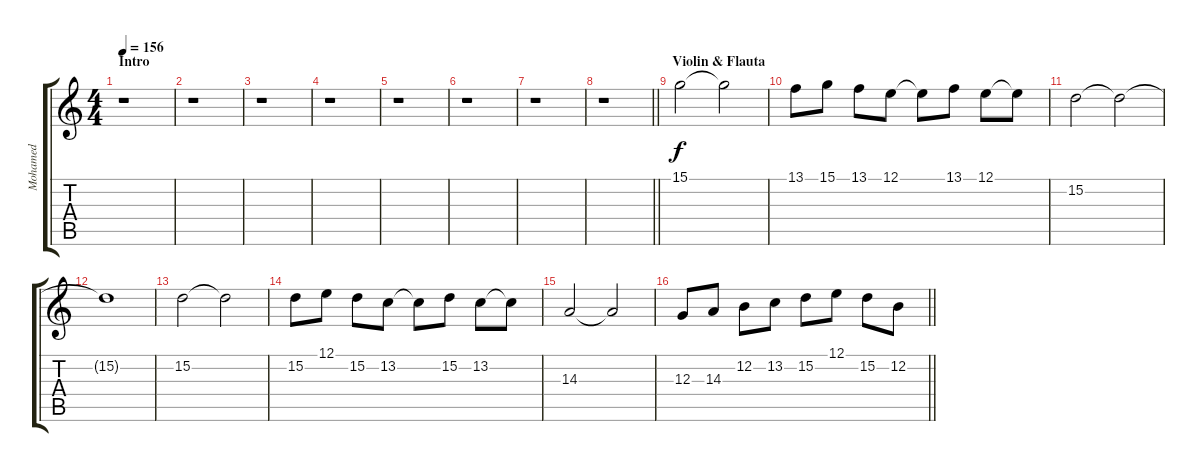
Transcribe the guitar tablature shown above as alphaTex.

\track ("Mohamed" "Mohamed") {instrument violin}
\staff {score tabs}
\tuning (E4 B3 G3 D3 A2 E2) {hide}
\ts (4 4)
\section ("" "Intro")
\tempo 156
\clef g2
\ks c
r.1{dy f instrument violin} |
r.1 |
r.1 |
r.1 |
r.1 |
r.1 |
r.1 |
\barLineRight lightlight
r.1 |
\section ("" "Violin & Flauta")
15.1.2 15.1{t}.2 |
13.1.8 15.1.8 13.1.8 12.1.8 12.1{t}.8 13.1.8 12.1.8 12.1{t}.8 |
15.2.2 15.2{t}.2 |
15.2{t}.1 |
15.2.2 15.2{t}.2 |
15.2.8 12.1.8 15.2.8 13.2.8 13.2{t}.8 15.2.8 13.2.8 13.2{t}.8 |
14.3.2 14.3{t}.2 |
\barLineRight lightlight
12.3.8 14.3.8 12.2.8 13.2.8 15.2.8 12.1.8 15.2.8 12.2.8
